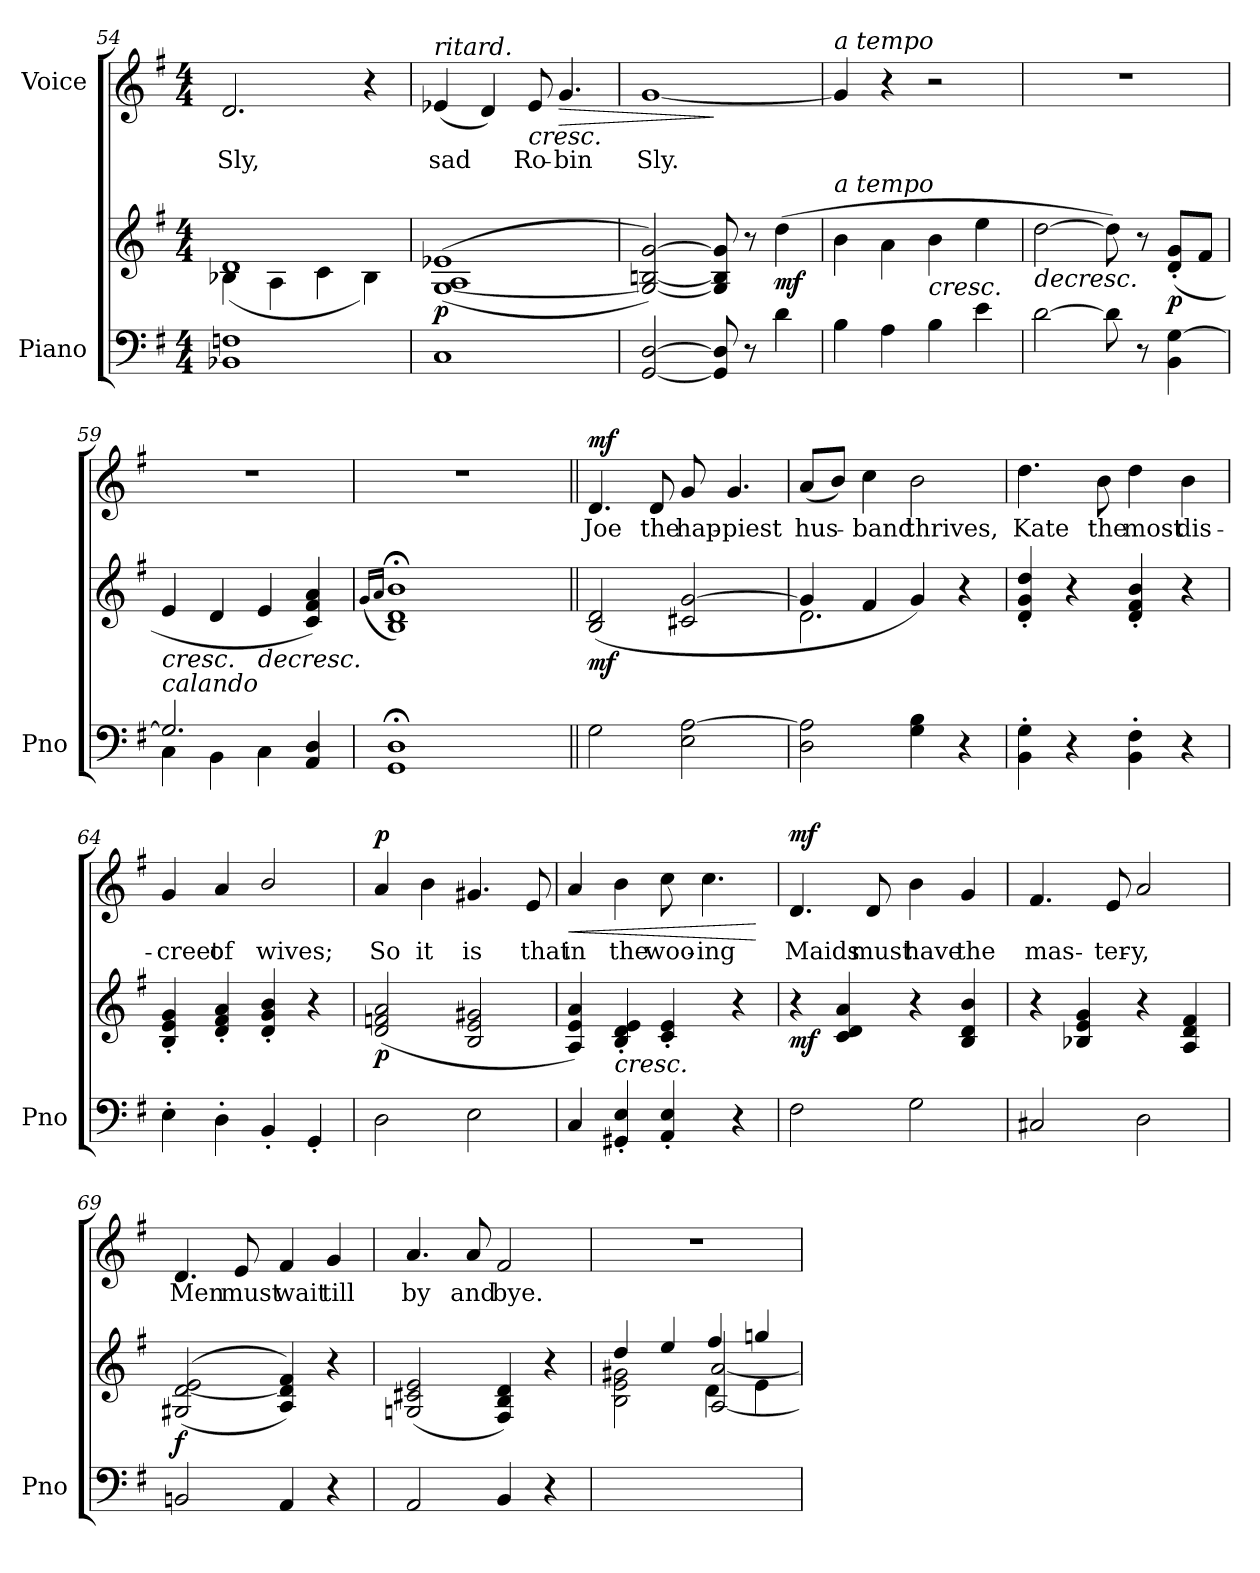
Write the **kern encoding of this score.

**kern	**kern	**dynam	**kern	**text	**dynam
*part2	*part2	*part2	*part1	*part1	*part1
*staff3	*staff2	*staff2/3	*staff1	*staff1	*staff1
*I"Piano	*	*	*I"Voice	*	*
*I'Pno	*	*	*	*	*
*clefF4	*clefG2	*	*clefG2	*	*
*k[f#]	*k[f#]	*	*k[f#]	*	*
*M4/4	*M4/4	*	*M4/4	*	*
=54	=54	=54	=54	=54	=54
*	*^	*	*	*	*
1BB-X 1Fn	1d	(4B-X\	.	2.d/	Sly,	.
.	.	4A\	.	.	.	.
.	.	4c\	.	.	.	.
.	.	4B-\)	.	4r	.	.
=55	=55	=55	=55	=55	=55	=55
!	!	!	!	!LO:TX:i:t=ritard.	!	!
!	!LO:TX:i:t=ritard.	!	!	!	!	!
!	!	!	!LO:DY:b	!	!	!
*	*v	*v	*	*	*	*
1C	(<([1G 1A 1e-X	p	(4e-X/	sad	.
.	.	.	4d/)	.	.
!	!	!	!	!	!LO:HP:b
.	.	.	8e-/	Ro-	<
!	!	!	!	!	!LO:HP:b
.	.	.	4.g/	-bin	>
=56	=56	=56	=56	=56	=56
*	*	*	*^	*	*
[2GG/ [2D/	2G/_ [>2Bn/ [2g/))	.	[<1g	2ryy	Sly.	.
8GG/] 8D/]	8G/] 8B/] 8g/]	.	.	2ryy	.	]
8r	8r	.	.	.	.	.
!	!	!LO:DY:b	!	!	!	!
4d\	(4dd\	mf	.	.	.	.
*	*	*	*v	*v	*	*
=57	=57	=57	=57	=57	=57
!	!	!	!LO:TX:i:t=a tempo	!	!
!	!LO:TX:i:t=a tempo	!	!	!	!
4B\	4b\	.	4g/]	.	.
4A\	4a\	.	4r	.	.
!	!	!LO:HP:b	!	!	!
4B\	4b\	<	2r	.	.
4e\	4ee\	.	.	.	.
=58	=58	=58	=58	=58	=58
!	!	!LO:HP:b	!	!	!
[2d\	[2dd\	>	1r	.	.
8d\]	8dd\])	[	.	.	.
8r	8r	.	.	.	.
!	!	!LO:DY:b	!	!	!
4BB\ [>4G\	(>8d/' 8g/'L	p	.	.	.
.	8f#/J	.	.	.	.
=59	=59	=59	=59	=59	=59
*^	*	*	*	*	*
!LO:TX:i:t=calando	!	!	!	!	!	!
!	!	!	!LO:HP:b	!	!	!
2.G/]	4C\	4e/	<	1r	.	.
.	4BB\	4d/	]	.	.	.
!	!	!	!LO:HP:b	!	!	!
.	4C\	4e/	>	.	.	.
4AA/ 4D/	4ryy	4c/ 4f#/ 4a/)	.	.	.	.
*v	*v	*	*	*	*	*
=60	=60	=60	=60	=60	=60
.	(>16qg/LL	.	.	.	.
.	16qa/JJ	.	.	.	.
*	*^	*	*	*	*
1GG; 1D;	1B;< 1d;< 1b;<)	8ryy	.	1r	.	.
.	.	8ryy	[	.	.	.
.	.	4ryy	.	.	.	.
.	.	2ryy	.	.	.	.
=61||	=61||	=61||	=61||	=61||	=61||	=61||
!	!	!	!LO:DY:b	!	!	!LO:DY:a
*	*v	*v	*	*	*	*
2G\	(2B/ 2d/	mf	4.d/	Joe	mf
.	.	.	8d/	the	.
2E\ [2A\	2c#X/ [2g/	.	8g/	hap-	.
.	.	.	4.g/	-piest	.
=62	=62	=62	=62	=62	=62
*	*^	*	*	*	*
2D\ 2A\]	4g/]	2.d\	.	(8a/L	hus-	.
.	.	.	.	8b/J)	.	.
.	4f#/	.	.	4cc\	-band	.
4G\ 4B\	4g/)	.	.	2b\	thrives,	.
4r	4r	4ryy	.	.	.	.
*	*v	*v	*	*	*	*
=63	=63	=63	=63	=63	=63
4BB\' 4G\'	4d/'> 4g/'> 4dd/'>	.	4.dd\	Kate	.
4r	4r	.	.	.	.
.	.	.	8b\	the	.
4BB\' 4F#\'	4d/'> 4f#/'> 4b/'>	.	4dd\	most	.
4r	4r	.	4b\	dis-	.
=64	=64	=64	=64	=64	=64
4E'\	4B/'> 4e/'> 4g/'>	.	4g/	-creet	.
4D'\	4d/'> 4f#/'> 4a/'>	.	4a/	of	.
4BB'/	4d/'> 4g/'> 4b/'>	.	2b/	wives;	.
4GG'/	4r	.	.	.	.
=65	=65	=65	=65	=65	=65
!	!	!LO:DY:b	!	!	!LO:DY:a
2D\	(>2d/ 2fn/ 2a/	p	4a/	So	p
.	.	.	4b\	it	.
2E\	2B/ 2e/ 2g#X/	.	4.g#X/	is	.
.	.	.	8e/	that	.
=66	=66	=66	=66	=66	=66
!	!	!	!	!	!LO:HP:b
4C/	4A/ 4e/ 4a/)	.	4a/	in	<
!	!	!LO:HP:b	!	!	!
4GG#X/' 4E/'	4B/' 4d/' 4e/'	<	4b\	the	.
4AA/' 4E/'	4c/' 4e/'	.	8cc\	woo-	.
.	.	.	4.cc\	-ing	.
4r	4r	]	.	.	.
.	.	.	.	.	[
=67	=67	=67	=67	=67	=67
!	!	!LO:DY:b	!	!	!LO:DY:a
2F#\	4r	mf	4.d/	Maids	mf
.	4c/ 4d/ 4a/	.	.	.	.
.	.	.	8d/	must	.
2G\	4r	.	4b\	have	.
.	4B/ 4d/ 4b/	.	4g/	the	.
=68	=68	=68	=68	=68	=68
2C#X/	4r	.	4.f#/	mas-	.
.	4B-X/ 4e/ 4g/	.	.	.	.
.	.	.	8e/	-ter-	.
2D\	4r	[	2a/	-y,	[
.	4A/ 4d/ 4f#/	.	.	.	.
=69	=69	=69	=69	=69	=69
!	!	!LO:DY:b	!	!	!LO:DY:a
!	!	!	!	!	!LO:DY:n=1:a
2BBn/	((<2G#X/ [<2d/ 2e/	f	4.d/	Men	f other-dynamics
.	.	.	8e/	must	.
4AA/	4A/ 4d/] 4f#/))	.	4f#/	wait	.
4r	4r	.	4g/	till	.
=70	=70	=70	=70	=70	=70
2AA/	(>2Gn/ 2c#X/ 2e/	.	4.a/	by	.
.	.	.	8a/	and	.
4BB/	4F#/ 4B/ 4d/)	.	2f#/	bye.	.
4r	4r	.	.	.	.
=71	=71	=71	=71	=71	=71
*	*^	*	*	*	*
*	*	*^	*	*	*	*
!	!	!	!	!LO:DY:a	!	!	!
!	!	!	!	!LO:DY:n=1:a	!	!	!
1ryy	4dd/	2B\ 2e\ 2g#X\	2ryy	f other-dynamics	1r	.	.
.	4ee/	.	.	.	.	.	.
.	4ff#/	[2A/ [>2a/	4d\	.	.	.	.
.	4ggn/	.	4e\	.	.	.	.
*	*v	*v	*v	*	*	*	*
=	=	=	=	=	=
*-	*-	*-	*-	*-	*-
